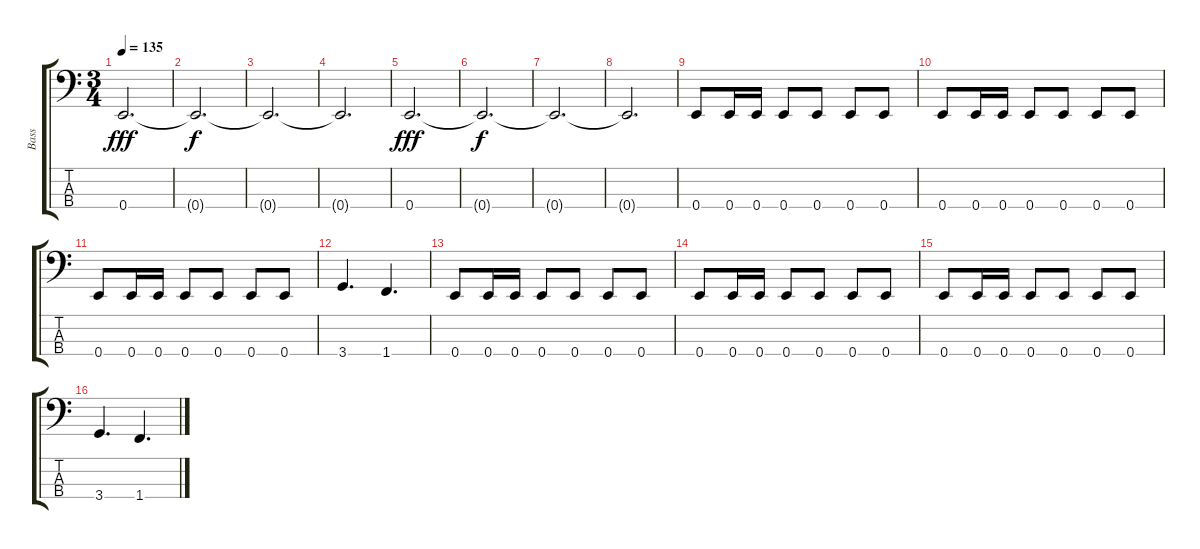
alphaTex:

\track ("Bass" "Bass") {instrument electricbassfinger}
\staff {score tabs}
\tuning (G2 D2 A1 E1) {hide}
\ts (3 4)
\tempo 135
\clef f4
\ks c
0.4.2{d dy fff} |
0.4{t}.2{d dy f} |
0.4{t}.2{d} |
0.4{t}.2{d} |
0.4.2{d dy fff} |
0.4{t}.2{d dy f} |
0.4{t}.2{d} |
0.4{t}.2{d} |
0.4.8 0.4.16 0.4.16 0.4.8 0.4.8 0.4.8 0.4.8 |
0.4.8 0.4.16 0.4.16 0.4.8 0.4.8 0.4.8 0.4.8 |
0.4.8 0.4.16 0.4.16 0.4.8 0.4.8 0.4.8 0.4.8 |
3.4.4{d} 1.4.4{d} |
0.4.8 0.4.16 0.4.16 0.4.8 0.4.8 0.4.8 0.4.8 |
0.4.8 0.4.16 0.4.16 0.4.8 0.4.8 0.4.8 0.4.8 |
0.4.8 0.4.16 0.4.16 0.4.8 0.4.8 0.4.8 0.4.8 |
3.4.4{d} 1.4.4{d}
